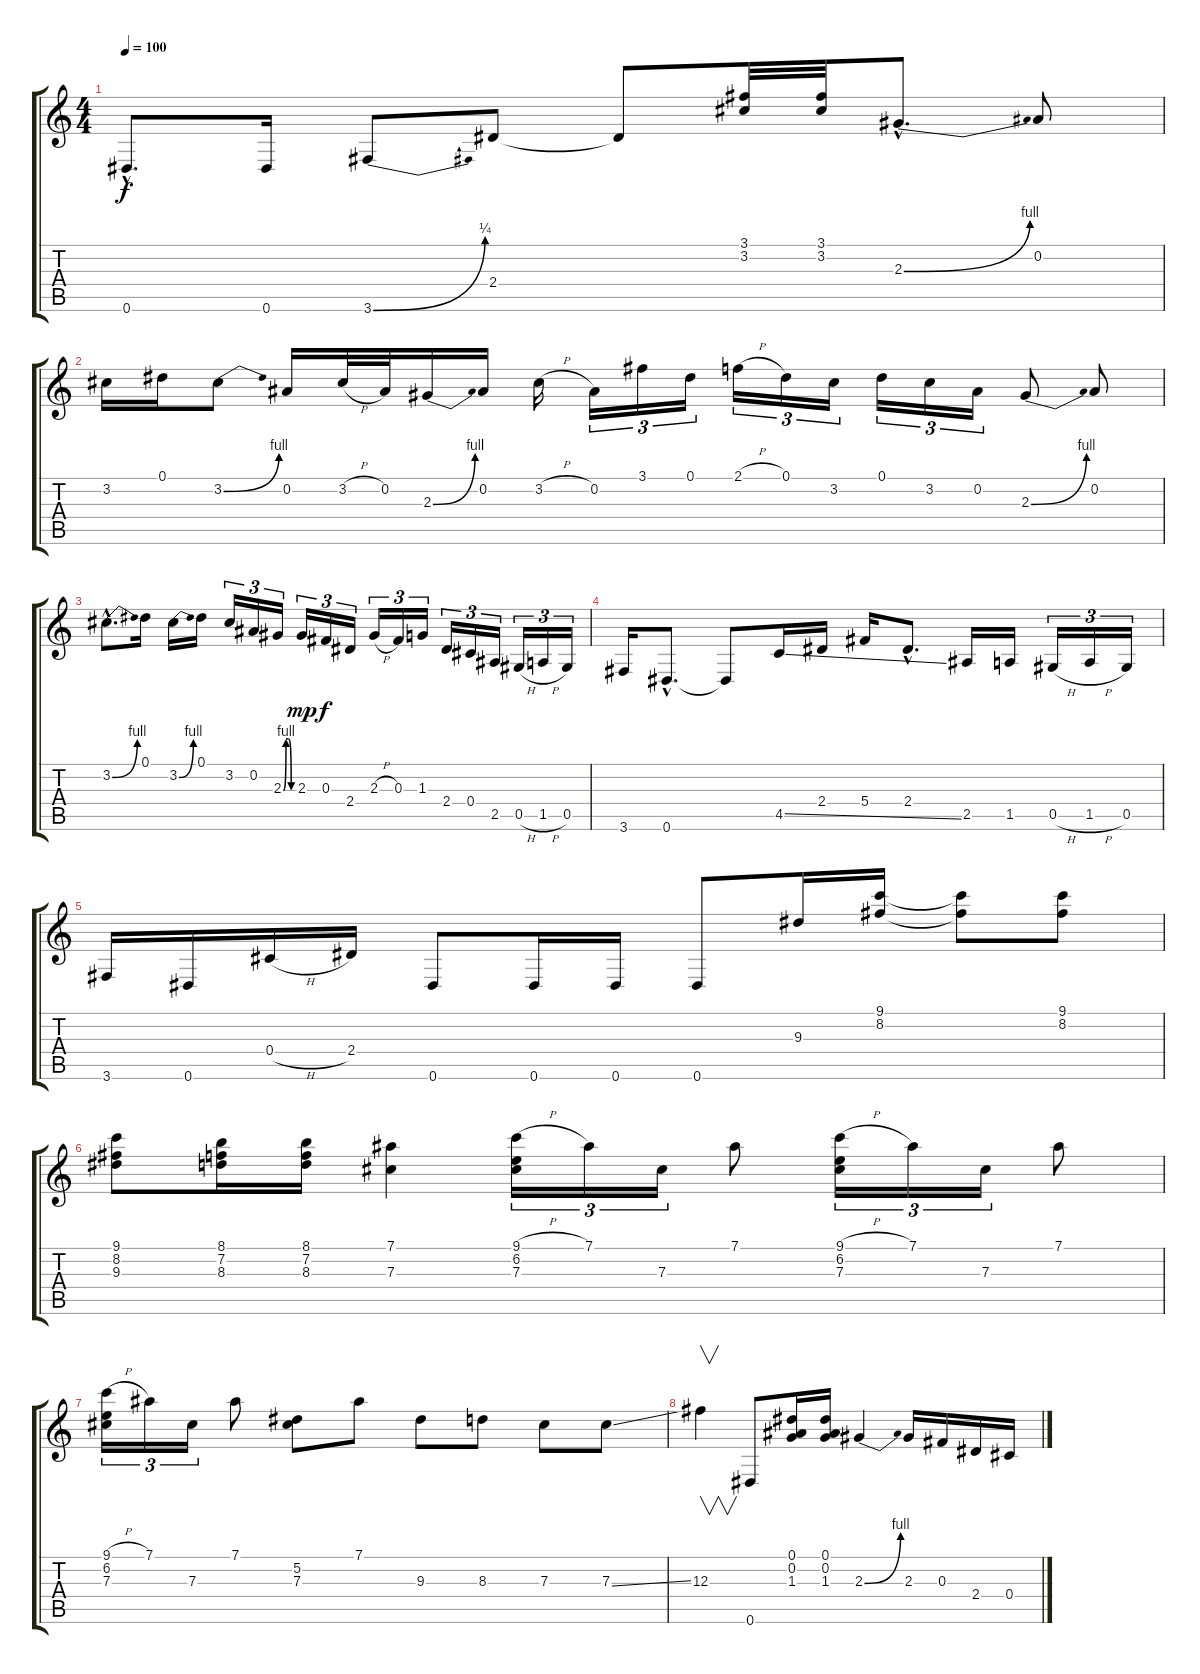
\track "" {instrument overdrivenguitar}
\staff {score tabs}
\tuning (Eb4 Bb3 Gb3 Db3 Ab2 Eb2) {hide}
\ts (4 4)
\tempo 100
\clef g2
\ks c
0.6{hac}.8{d dy f} 0.6.16 3.6{be (bend 0 0 60 1)}.8 2.4.8 2.4{t}.8 (3.1 3.2).32 (3.1 3.2).32 2.3{be (bend 0 0 60 4) hac}.8{d} 0.2.8 |
3.2.16 0.1.16 3.2{be (bend 0 0 60 4)}.8 0.2.16 3.2{h}.32 0.2.32 2.3{be (bend 0 0 60 4)}.16 0.2.16 3.2{h}.16 0.2.16{tu (3 2)} 3.1.16{tu (3 2)} 0.1.16{tu (3 2)} 2.1{h}.16{tu (3 2)} 0.1.16{tu (3 2)} 3.2.16{tu (3 2)} 0.1.16{tu (3 2)} 3.2.16{tu (3 2)} 0.2.16{tu (3 2)} 2.3{be (bend 0 0 60 4)}.8 0.2.8 |
3.2{be (bend 0 0 60 4) hac}.8{d} 0.1.16 3.2{be (bend 0 0 60 4)}.16 0.1.16 3.2.16{tu (3 2)} 0.2.16{tu (3 2)} 2.3{be (custom 0 0 15 4 30 4 45 0 60 0)}.16{tu (3 2)} 2.3.16{tu (3 2) dy mp} 0.3.16{tu (3 2) dy f} 2.4.16{tu (3 2)} 2.3{h}.16{tu (3 2)} 0.3.16{tu (3 2)} 1.3.16{tu (3 2)} 2.4.16{tu (3 2)} 0.4.16{tu (3 2)} 2.5.16{tu (3 2)} 0.5{h}.16{tu (3 2)} 1.5{h}.16{tu (3 2)} 0.5.16{tu (3 2)} |
3.6.16 0.6{hac}.8{d} 0.6{t}.8 4.5{ss}.16 2.4.16 5.4.16 2.4{hac}.8{d} 2.5.16 1.5.16 0.5{h}.16{tu (3 2)} 1.5{h}.16{tu (3 2)} 0.5.16{tu (3 2)} |
3.6.16 0.6.16 0.4{h}.16 2.4.16 0.6.8 0.6.16 0.6.16 0.6.8 9.3.16 (9.1 8.2).16 (9.1{t} 8.2{t}).8 (9.1 8.2).8 |
(9.1 8.2 9.3).8 (8.1 7.2 8.3).16 (8.1 7.2 8.3).16 (7.1 7.3).4 (9.1{h} 6.2 7.3).16{tu (3 2)} 7.1.16{tu (3 2)} 7.3.16{tu (3 2)} 7.1.8 (9.1{h} 6.2 7.3).16{tu (3 2)} 7.1.16{tu (3 2)} 7.3.16{tu (3 2)} 7.1.8 |
(9.1{h} 6.2 7.3).16{tu (3 2)} 7.1.16{tu (3 2)} 7.3.16{tu (3 2)} 7.1.8 (5.2 7.3).8 7.1.8 9.3.8 8.3.8 7.3.8 7.3{ss}.8 |
12.3.4{v} 0.6.8 (0.1 0.2 1.3).16 (0.1 0.2 1.3).16 2.3{be (bend 0 0 60 4)}.4 2.3.16 0.3.16 2.4.16 0.4.16
